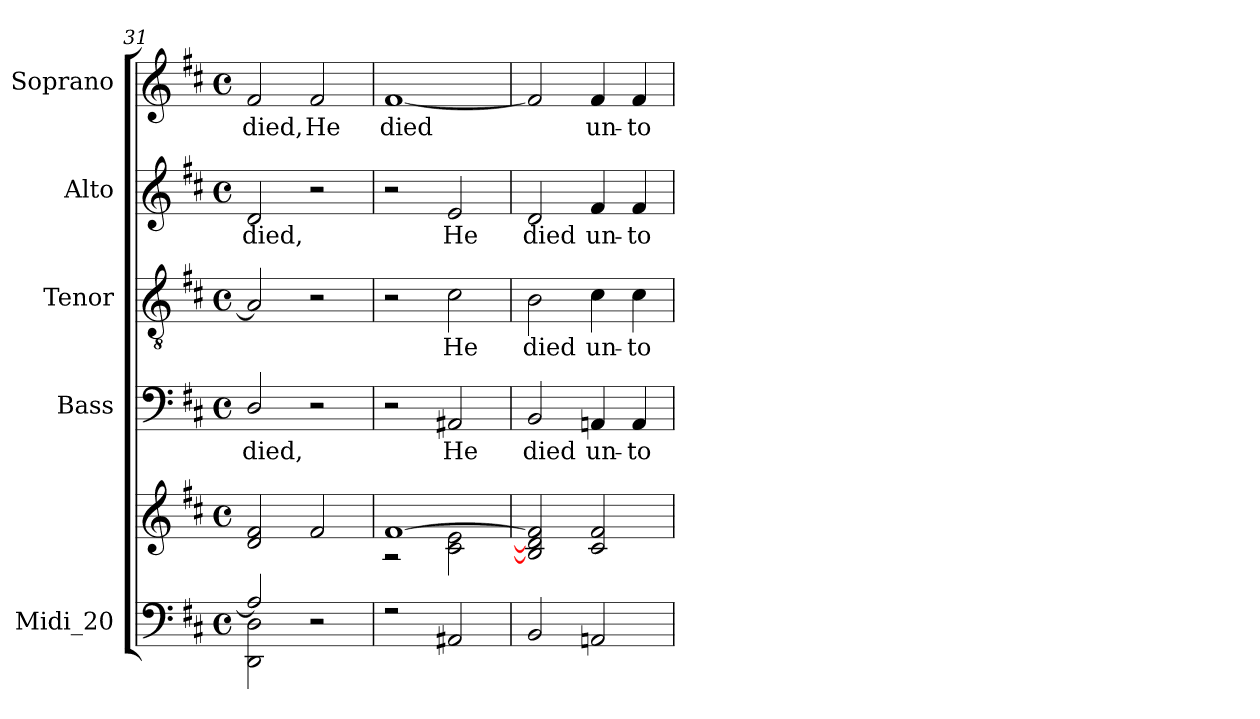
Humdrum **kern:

**kern	**kern	**kern	**text	**kern	**text	**kern	**text	**kern	**text
*part5	*part5	*part4	*part4	*part3	*part3	*part2	*part2	*part1	*part1
*staff6	*staff5	*staff4	*staff4	*staff3	*staff3	*staff2	*staff2	*staff1	*staff1
*I"Midi_20	*	*I"Bass	*	*I"Tenor	*	*I"Alto	*	*I"Soprano	*
*	*	*I'B	*	*I'T	*	*I'A	*	*I'S	*
*clefF4	*clefG2	*clefF4	*	*clefGv2	*	*clefG2	*	*clefG2	*
*k[f#c#]	*k[f#c#]	*k[f#c#]	*	*k[f#c#]	*	*k[f#c#]	*	*k[f#c#]	*
*D:	*D:	*D:	*	*D:	*	*D:	*	*D:	*
*M4/4	*M4/4	*M4/4	*	*M4/4	*	*M4/4	*	*M4/4	*
*met(c)	*met(c)	*met(c)	*	*met(c)	*	*met(c)	*	*met(c)	*
=31	=31	=31	=31	=31	=31	=31	=31	=31	=31
*^	*^	*	*	*	*	*	*	*	*
!	!	!	!	!	!LO:LY:b	!	!	!	!LO:LY:b	!	!LO:LY:b
2A/]	2DD\ 2D\	2d/ 2f#/	1ryy	2D/	died,	2A]	.	2d	died,	2f#	died,
!	!	!	!	!	!	!	!	!	!	!	!LO:LY:b
2ryy	2r	2f#/	.	2r	.	2r	.	2r	.	2f#	He
=32	=32	=32	=32	=32	=32	=32	=32	=32	=32	=32	=32
!	!	!	!	!	!	!	!	!	!	!	!LO:LY:b
2r	1ryy	[1f#/	2r	2r	.	2r	.	2r	.	[1f#	died
!	!	!	!	!	!LO:LY:b	!	!LO:LY:b	!	!LO:LY:b	!	!
2AA#X/	.	.	2c#\ 2e\	2AA#X	He	2c#	He	2e	He	.	.
=33	=33	=33	=33	=33	=33	=33	=33	=33	=33	=33	=33
!	!	!	!	!	!LO:LY:b	!	!LO:LY:b	!	!LO:LY:b	!	!
2BB/	1ryy	2B/] 2d/] 2f#/]	1ryy	2BB	died	2B	died	2d	died	2f#]	.
!	!	!	!	!	!LO:LY:b	!	!LO:LY:b	!	!LO:LY:b	!	!LO:LY:b
2AAn/	.	2c#/ 2f#/	.	4AAn	un-	4c#	un-	4f#	un-	4f#	un-
!	!	!	!	!	!LO:LY:b	!	!LO:LY:b	!	!LO:LY:b	!	!LO:LY:b
.	.	.	.	4AA	-to	4c#	-to	4f#	-to	4f#	-to
*v	*v	*	*	*	*	*	*	*	*	*	*
*	*v	*v	*	*	*	*	*	*	*	*
=	=	=	=	=	=	=	=	=	=
*-	*-	*-	*-	*-	*-	*-	*-	*-	*-
